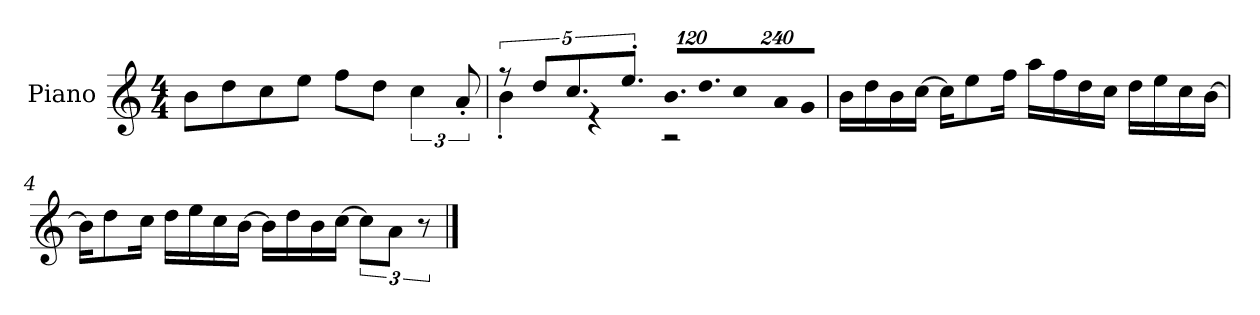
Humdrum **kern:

**kern
*part1
*staff1
*I"Piano
*I'P-no
*clefG2
*k[]
*M4/4
*MM90
=1
8b\L
8dd\
8cc\
8ee\J
8ff\L
8dd\J
6cc\
12a'/
=2
*^
10r	4b'\
10dd/L	.
10.cc/	.
.	4r
10.ee'/J	.
*Xbrackettup	*
!LO:N:vis=16.	!
960%103b/LL	2r
!LO:N:vis=16.	!
960%103dd/J	.
!LO:N:vis=8	!
960%137cc/	.
!LO:N:vis=16	!
1920%137a/L	.
!LO:N:vis=16	!
1920%137g/JJ	.
*v	*v
=3
16b\LL
16dd\
16b\
[16cc\JJ
16cc\KL]
8ee\
16ff\Jk
16aa\LL
16ff\
16dd\
16cc\JJ
16dd\LL
16ee\
16cc\
[16b\JJ
!!LO:LB:g=z
=4
16b\KL]
8dd\
16cc\Jk
16dd\LL
16ee\
16cc\
[16b\JJ
16b\LL]
16dd\
16b\
[16cc\JJ
*brackettup
12cc\L]
12a\J
12r
==
*-
